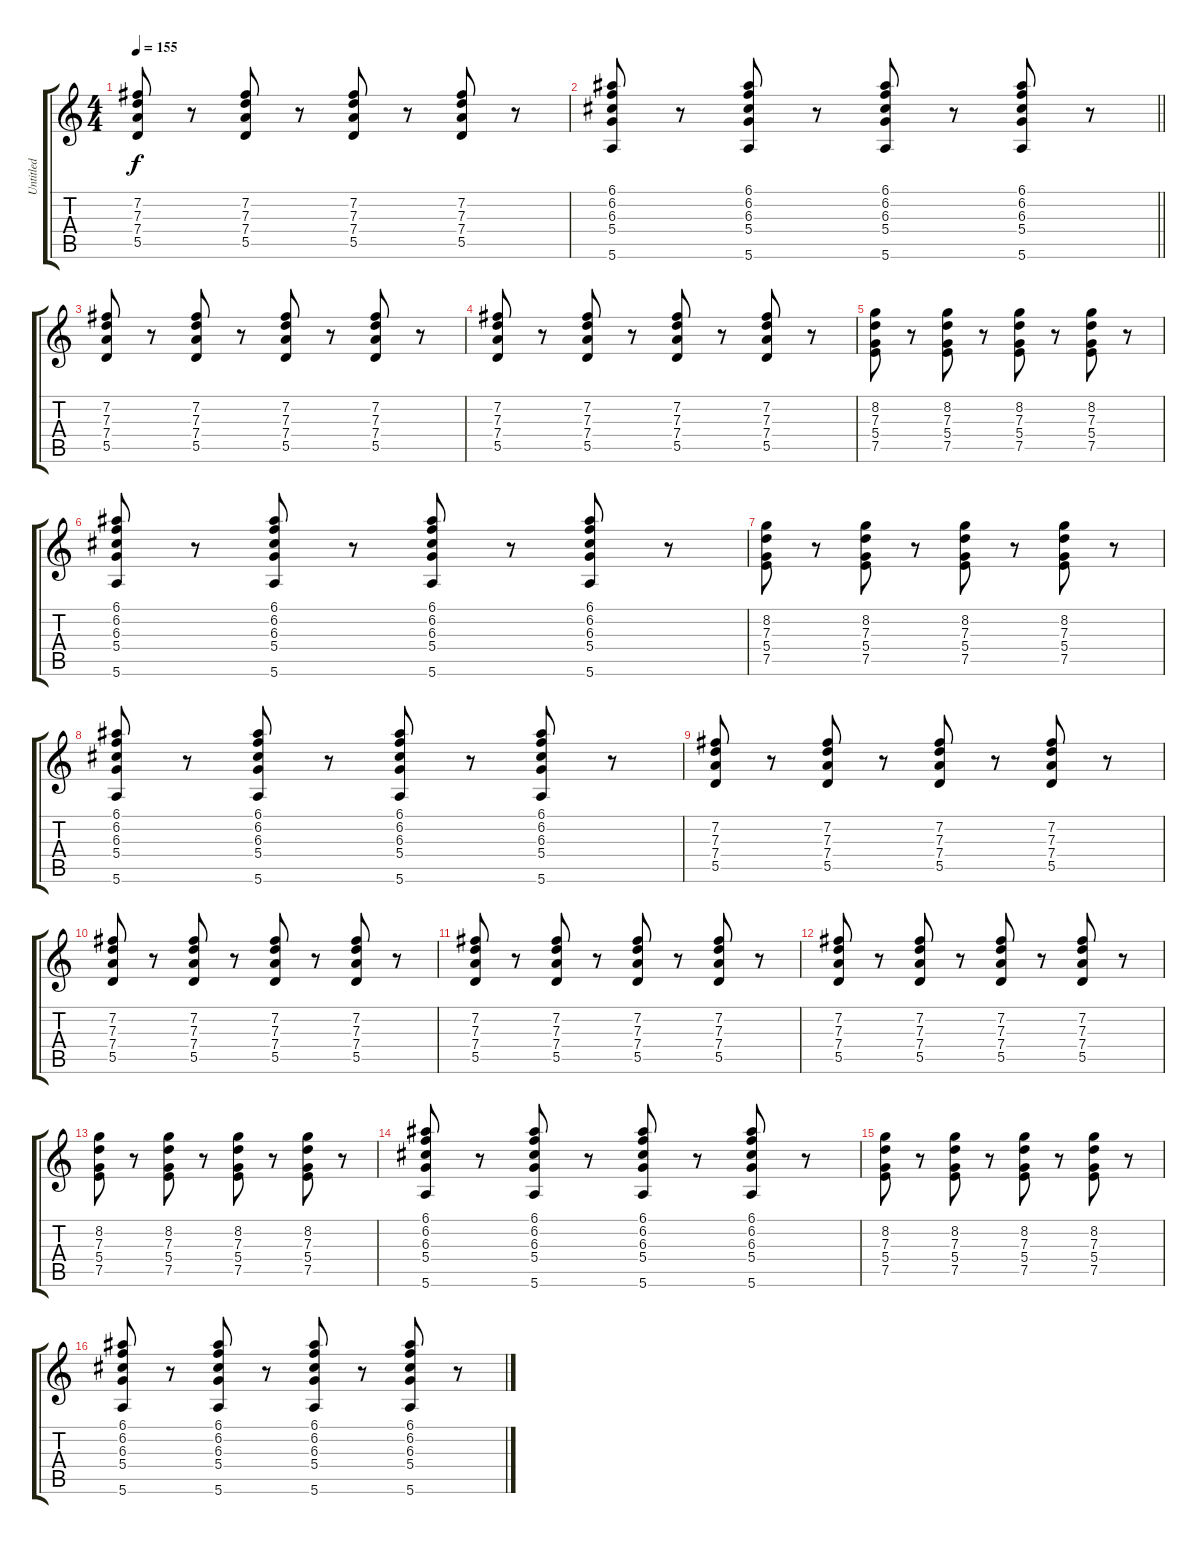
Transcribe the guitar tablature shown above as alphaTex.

\track ("Untitled" "Untitled") {instrument acousticguitarnylon}
\staff {score tabs}
\tuning (E4 B3 G3 D3 A2 E2) {hide}
\ts (4 4)
\tempo 155
\clef g2
\ks c
(7.2 7.3 7.4 5.5).8{dy f} r.8 (7.2 7.3 7.4 5.5).8 r.8 (7.2 7.3 7.4 5.5).8 r.8 (7.2 7.3 7.4 5.5).8 r.8 |
\barLineRight lightlight
(6.1 6.2 6.3 5.4 5.6).8 r.8 (6.1 6.2 6.3 5.4 5.6).8 r.8 (6.1 6.2 6.3 5.4 5.6).8 r.8 (6.1 6.2 6.3 5.4 5.6).8 r.8 |
(7.2 7.3 7.4 5.5).8 r.8 (7.2 7.3 7.4 5.5).8 r.8 (7.2 7.3 7.4 5.5).8 r.8 (7.2 7.3 7.4 5.5).8 r.8 |
(7.2 7.3 7.4 5.5).8 r.8 (7.2 7.3 7.4 5.5).8 r.8 (7.2 7.3 7.4 5.5).8 r.8 (7.2 7.3 7.4 5.5).8 r.8 |
(8.2 7.3 5.4 7.5).8 r.8 (8.2 7.3 5.4 7.5).8 r.8 (8.2 7.3 5.4 7.5).8 r.8 (8.2 7.3 5.4 7.5).8 r.8 |
(6.1 6.2 6.3 5.4 5.6).8 r.8 (6.1 6.2 6.3 5.4 5.6).8 r.8 (6.1 6.2 6.3 5.4 5.6).8 r.8 (6.1 6.2 6.3 5.4 5.6).8 r.8 |
(8.2 7.3 5.4 7.5).8 r.8 (8.2 7.3 5.4 7.5).8 r.8 (8.2 7.3 5.4 7.5).8 r.8 (8.2 7.3 5.4 7.5).8 r.8 |
(6.1 6.2 6.3 5.4 5.6).8 r.8 (6.1 6.2 6.3 5.4 5.6).8 r.8 (6.1 6.2 6.3 5.4 5.6).8 r.8 (6.1 6.2 6.3 5.4 5.6).8 r.8 |
(7.2 7.3 7.4 5.5).8 r.8 (7.2 7.3 7.4 5.5).8 r.8 (7.2 7.3 7.4 5.5).8 r.8 (7.2 7.3 7.4 5.5).8 r.8 |
(7.2 7.3 7.4 5.5).8 r.8 (7.2 7.3 7.4 5.5).8 r.8 (7.2 7.3 7.4 5.5).8 r.8 (7.2 7.3 7.4 5.5).8 r.8 |
(7.2 7.3 7.4 5.5).8 r.8 (7.2 7.3 7.4 5.5).8 r.8 (7.2 7.3 7.4 5.5).8 r.8 (7.2 7.3 7.4 5.5).8 r.8 |
(7.2 7.3 7.4 5.5).8 r.8 (7.2 7.3 7.4 5.5).8 r.8 (7.2 7.3 7.4 5.5).8 r.8 (7.2 7.3 7.4 5.5).8 r.8 |
(8.2 7.3 5.4 7.5).8 r.8 (8.2 7.3 5.4 7.5).8 r.8 (8.2 7.3 5.4 7.5).8 r.8 (8.2 7.3 5.4 7.5).8 r.8 |
(6.1 6.2 6.3 5.4 5.6).8 r.8 (6.1 6.2 6.3 5.4 5.6).8 r.8 (6.1 6.2 6.3 5.4 5.6).8 r.8 (6.1 6.2 6.3 5.4 5.6).8 r.8 |
(8.2 7.3 5.4 7.5).8 r.8 (8.2 7.3 5.4 7.5).8 r.8 (8.2 7.3 5.4 7.5).8 r.8 (8.2 7.3 5.4 7.5).8 r.8 |
(6.1 6.2 6.3 5.4 5.6).8 r.8 (6.1 6.2 6.3 5.4 5.6).8 r.8 (6.1 6.2 6.3 5.4 5.6).8 r.8 (6.1 6.2 6.3 5.4 5.6).8 r.8
